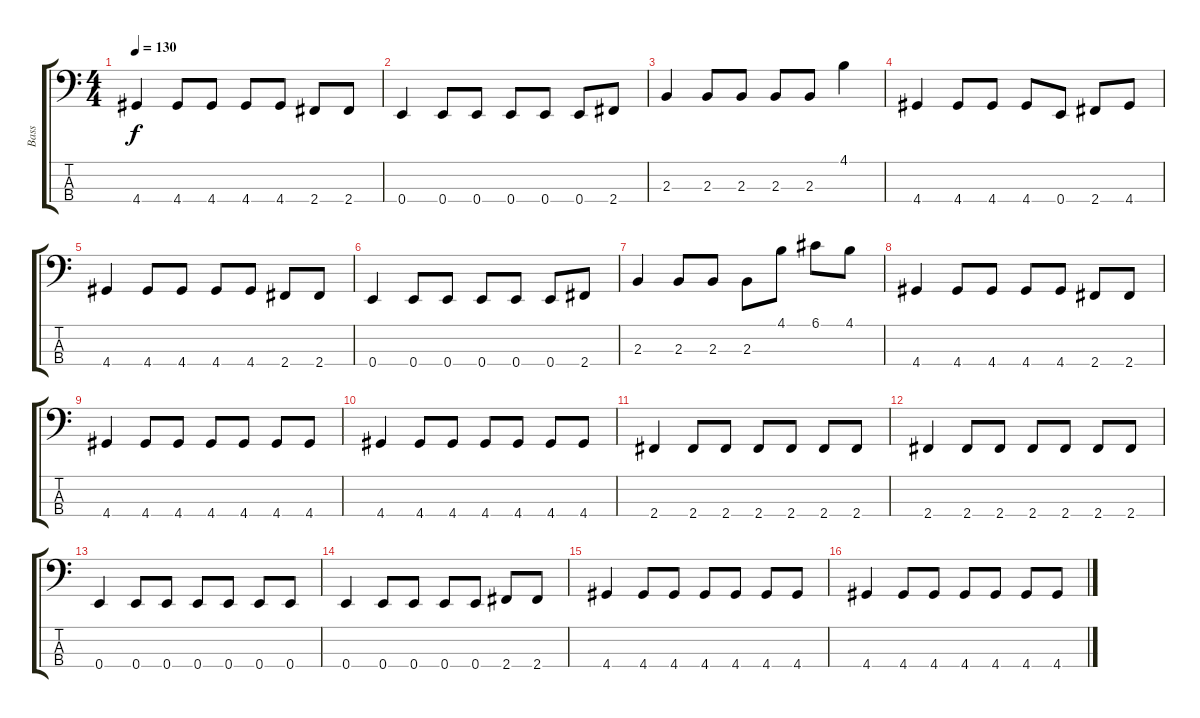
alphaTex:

\track ("Bass" "Bass") {instrument electricbassfinger}
\staff {score tabs}
\tuning (G2 D2 A1 E1) {hide}
\ts (4 4)
\tempo 130
\clef f4
\ks c
4.4.4{dy f} 4.4.8 4.4.8 4.4.8 4.4.8 2.4.8 2.4.8 |
0.4.4 0.4.8 0.4.8 0.4.8 0.4.8 0.4.8 2.4.8 |
2.3.4 2.3.8 2.3.8 2.3.8 2.3.8 4.1.4 |
4.4.4 4.4.8 4.4.8 4.4.8 0.4.8 2.4.8 4.4.8 |
4.4.4 4.4.8 4.4.8 4.4.8 4.4.8 2.4.8 2.4.8 |
0.4.4 0.4.8 0.4.8 0.4.8 0.4.8 0.4.8 2.4.8 |
2.3.4 2.3.8 2.3.8 2.3.8 4.1.8 6.1.8 4.1.8 |
4.4.4 4.4.8 4.4.8 4.4.8 4.4.8 2.4.8 2.4.8 |
4.4.4 4.4.8 4.4.8 4.4.8 4.4.8 4.4.8 4.4.8 |
4.4.4 4.4.8 4.4.8 4.4.8 4.4.8 4.4.8 4.4.8 |
2.4.4 2.4.8 2.4.8 2.4.8 2.4.8 2.4.8 2.4.8 |
2.4.4 2.4.8 2.4.8 2.4.8 2.4.8 2.4.8 2.4.8 |
0.4.4 0.4.8 0.4.8 0.4.8 0.4.8 0.4.8 0.4.8 |
0.4.4 0.4.8 0.4.8 0.4.8 0.4.8 2.4.8 2.4.8 |
4.4.4 4.4.8 4.4.8 4.4.8 4.4.8 4.4.8 4.4.8 |
4.4.4 4.4.8 4.4.8 4.4.8 4.4.8 4.4.8 4.4.8
